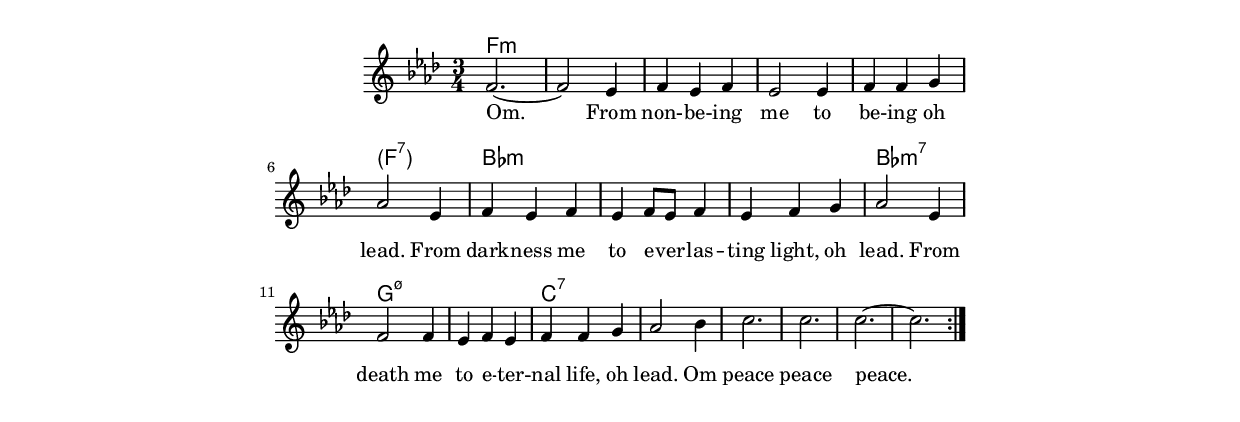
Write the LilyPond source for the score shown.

\version "2.19.45"

\paper {
	line-width = 4.6\in
}

#(define (parenthesis-ignatzek-chord-names in-pitches bass inversion context) 
(markup #:line ("(" (ignatzek-chord-names in-pitches bass inversion context) ")")))

melody = \relative c' {
  \clef treble
  \key f \minor
  \time 3/4
  \set Score.voltaSpannerDuration = #(ly:make-moment 4/4)
	\new Voice = "words" {
		\repeat volta 2 {
			f2.~ | f2 ees4 |
			f4 ees f | ees2 ees4 |
			f f g | aes2 ees4 | % being oh lead from
			f ees f | ees f8 ees f4 |
			ees f g | aes2 ees4 |
			f2 f4 | ees f ees | % death me to eternal
			f f g4 | aes2 bes4 |
			c2. | c | c~ | c
		}
  }
}

text =  \lyricmode {
	\set associatedVoice = "words"
	Om. From non- -- be -- ing me to
	be -- ing oh lead.
	From dark -- ness me to e -- ver -- las -- ting 
	light, oh lead.
	From death me to e -- ter -- nal
	life, oh lead. Om peace peace peace.
}

harmonies = \chordmode {
	f2.:m | f2.:m | f2.:m | f2.:m | f2.:m | 
	\set chordNameFunction = #parenthesis-ignatzek-chord-names 
		f:7
	\unset chordNameFunction  
	bes:m | bes:m | bes:m | bes:m7 |
	g:m7.5- | g:m7.5- | c:7 | c:7 | 
}

\score {
  <<
    \new ChordNames {
      \set chordChanges = ##t
      \harmonies
    }
    \new Staff  {
    	\new Voice = "one" { \melody }
  	}
    \new Lyrics \lyricsto "words" \text
  >>
  \layout { 
   #(layout-set-staff-size 16)
   }
  \midi { }
}

